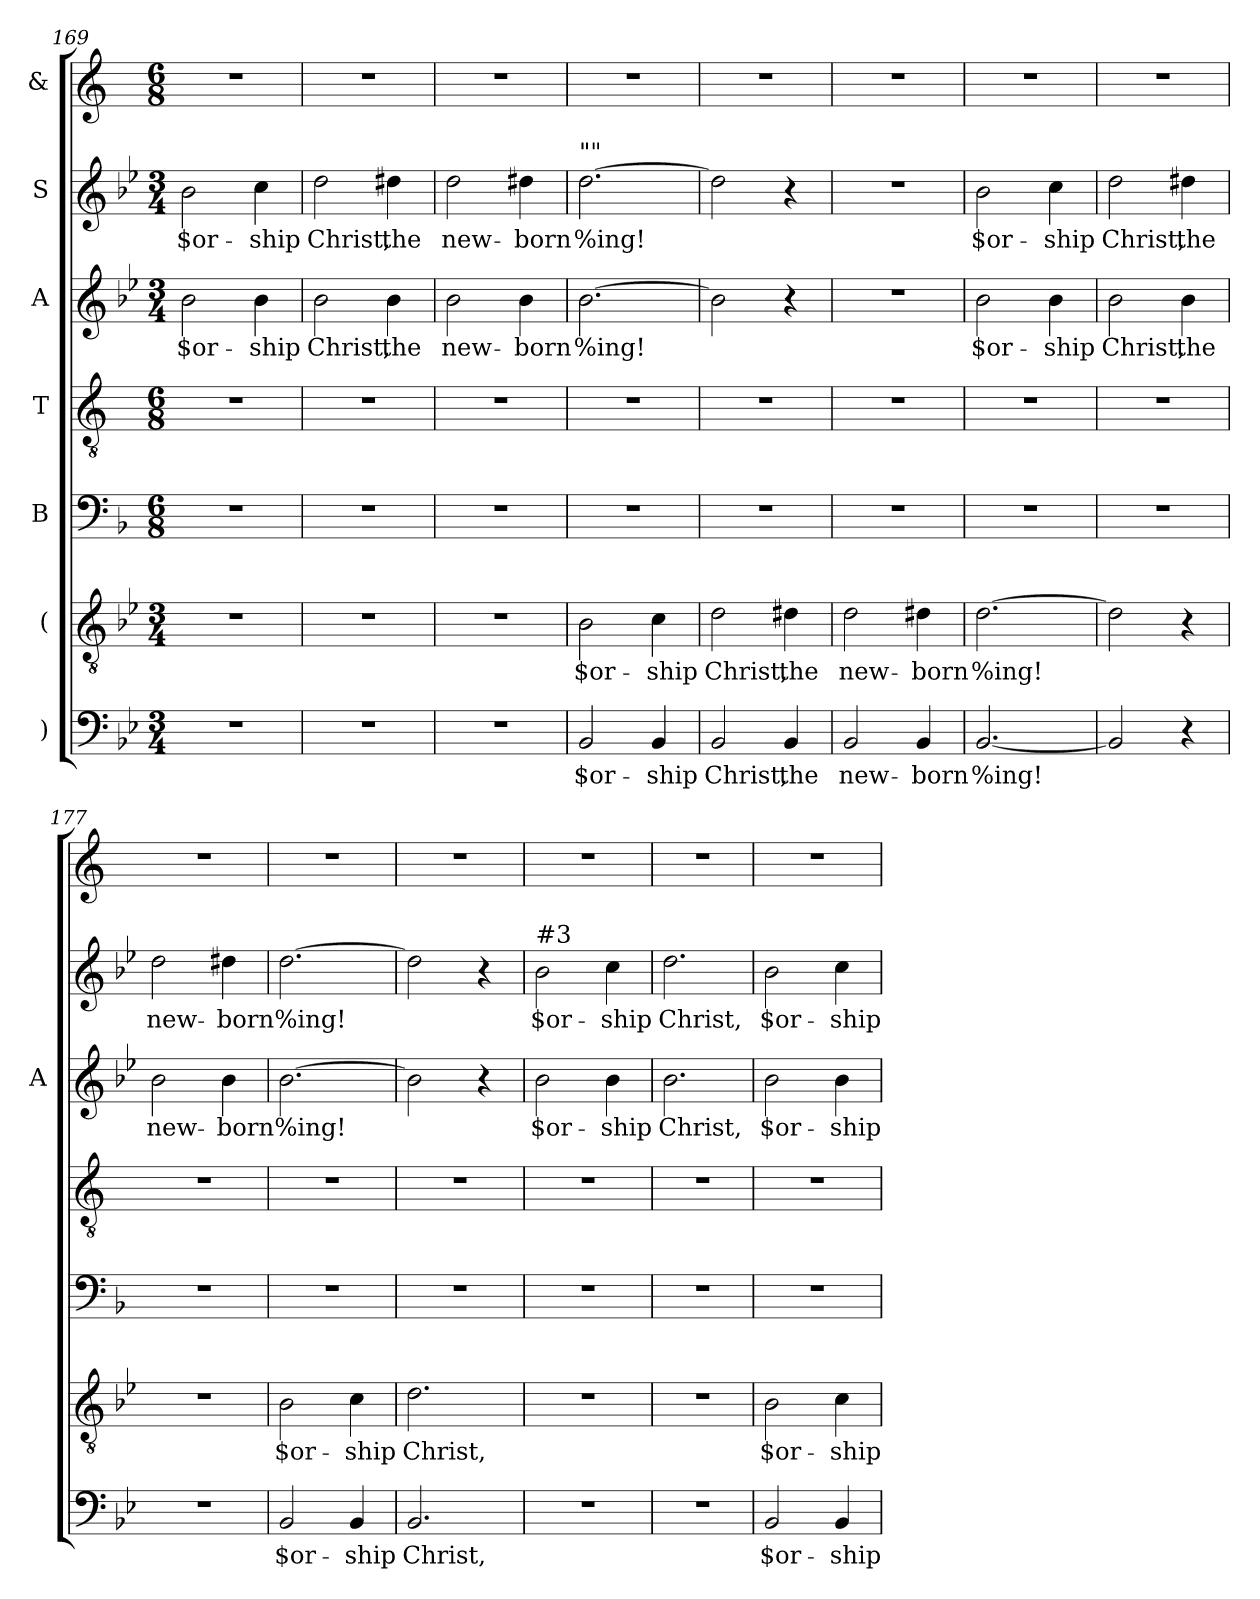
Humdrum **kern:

**kern	**text	**kern	**text	**kern	**kern	**kern	**text	**kern	**text	**kern
*part7	*part7	*part6	*part6	*part5	*part4	*part3	*part3	*part2	*part2	*part1
*staff7	*staff7	*staff6	*staff6	*staff5	*staff4	*staff3	*staff3	*staff2	*staff2	*staff1
*I")	*	*I"(	*	*I"B	*I"T	*I"A	*	*I"S	*	*I"&
*	*	*	*	*	*	*I'A	*	*	*	*
*clefF4	*	*clefGv2	*	*clefF4	*clefGv2	*clefG2	*	*clefG2	*	*clefG2
*ITrd-3c-5	*	*ITrd-3c-5	*	*	*ITrd-3c-5	*ITrd-3c-5	*	*ITrd-3c-5	*	*ITrd-3c-5
*k[b-e-a-]	*	*k[b-e-a-]	*	*k[b-]	*	*k[b-e-a-]	*	*k[b-e-a-]	*	*
*E-:	*	*E-:	*	*F:	*	*E-:	*	*E-:	*	*
*M3/4	*	*M3/4	*	*M6/8	*M6/8	*M3/4	*	*M3/4	*	*M6/8
=169	=169	=169	=169	=169	=169	=169	=169	=169	=169	=169
!LO:N:vis=1	!	!LO:N:vis=1	!	!	!	!	!LO:LY:b:cj	!	!LO:LY:b:cj	!
2.r	.	2.r	.	2.r	2.r	2ee-\	$or-	2ee-\	$or-	2.r
!	!	!	!	!	!	!	!LO:LY:b:cj	!	!LO:LY:b:cj	!
.	.	.	.	.	.	4ee-\	-ship	4ff\	-ship	.
=170	=170	=170	=170	=170	=170	=170	=170	=170	=170	=170
!LO:N:vis=1	!	!LO:N:vis=1	!	!	!	!	!LO:LY:b:cj	!	!LO:LY:b:cj	!
2.r	.	2.r	.	2.r	2.r	2ee-\	Christ,	2gg\	Christ,	2.r
!	!	!	!	!	!	!	!LO:LY:b:cj	!	!LO:LY:b:cj	!
.	.	.	.	.	.	4ee-\	the	4gg#\	the	.
=171	=171	=171	=171	=171	=171	=171	=171	=171	=171	=171
!LO:N:vis=1	!	!LO:N:vis=1	!	!	!	!	!LO:LY:b:cj	!	!LO:LY:b:cj	!
2.r	.	2.r	.	2.r	2.r	2ee-\	new-	2gg\	new-	2.r
!	!	!	!	!	!	!	!LO:LY:b:cj	!	!LO:LY:b:cj	!
.	.	.	.	.	.	4ee-\	-born	4gg#\	-born	.
!!LO:LB:g=z
=172	=172	=172	=172	=172	=172	=172	=172	=172	=172	=172
!	!	!	!	!	!	!	!	!LO:TX:a:t=""	!	!
!	!LO:LY:b:cj	!	!LO:LY:b:cj	!	!	!	!LO:LY:b	!	!LO:LY:b	!
2E-/	$or-	2e-\	$or-	2.r	2.r	[>2.ee-\	%ing!	[>2.gg\	%ing!	2.r
!	!LO:LY:b:cj	!	!LO:LY:b:cj	!	!	!	!	!	!	!
4E-/	-ship	4f\	-ship	.	.	.	.	.	.	.
=173	=173	=173	=173	=173	=173	=173	=173	=173	=173	=173
!	!LO:LY:b:cj	!	!LO:LY:b:cj	!	!	!	!	!	!	!
2E-/	Christ,	2g\	Christ,	2.r	2.r	2ee-\]	.	2gg\]	.	2.r
!	!LO:LY:b:cj	!	!LO:LY:b:cj	!	!	!	!	!	!	!
4E-/	the	4g#\	the	.	.	4r	.	4r	.	.
=174	=174	=174	=174	=174	=174	=174	=174	=174	=174	=174
!	!LO:LY:b:cj	!	!LO:LY:b:cj	!	!	!LO:N:vis=1	!	!LO:N:vis=1	!	!
2E-/	new-	2g\	new-	2.r	2.r	2.r	.	2.r	.	2.r
!	!LO:LY:b:cj	!	!LO:LY:b:cj	!	!	!	!	!	!	!
4E-/	-born	4g#\	-born	.	.	.	.	.	.	.
=175	=175	=175	=175	=175	=175	=175	=175	=175	=175	=175
!	!LO:LY:b	!	!LO:LY:b	!	!	!	!LO:LY:b:cj	!	!LO:LY:b:cj	!
[<2.E-/	%ing!	[>2.g\	%ing!	2.r	2.r	2ee-\	$or-	2ee-\	$or-	2.r
!	!	!	!	!	!	!	!LO:LY:b:cj	!	!LO:LY:b:cj	!
.	.	.	.	.	.	4ee-\	-ship	4ff\	-ship	.
=176	=176	=176	=176	=176	=176	=176	=176	=176	=176	=176
!	!	!	!	!	!	!	!LO:LY:b:cj	!	!LO:LY:b:cj	!
2E-/]	.	2g\]	.	2.r	2.r	2ee-\	Christ,	2gg\	Christ,	2.r
!	!	!	!	!	!	!	!LO:LY:b:cj	!	!LO:LY:b:cj	!
4r	.	4r	.	.	.	4ee-\	the	4gg#\	the	.
=177	=177	=177	=177	=177	=177	=177	=177	=177	=177	=177
!LO:N:vis=1	!	!LO:N:vis=1	!	!	!	!	!LO:LY:b:cj	!	!LO:LY:b:cj	!
2.r	.	2.r	.	2.r	2.r	2ee-\	new-	2gg\	new-	2.r
!	!	!	!	!	!	!	!LO:LY:b:cj	!	!LO:LY:b:cj	!
.	.	.	.	.	.	4ee-\	-born	4gg#\	-born	.
=178	=178	=178	=178	=178	=178	=178	=178	=178	=178	=178
!	!LO:LY:b:cj	!	!LO:LY:b:cj	!	!	!	!LO:LY:b	!	!LO:LY:b	!
2E-/	$or-	2e-\	$or-	2.r	2.r	[>2.ee-\	%ing!	[>2.gg\	%ing!	2.r
!	!LO:LY:b:cj	!	!LO:LY:b:cj	!	!	!	!	!	!	!
4E-/	-ship	4f\	-ship	.	.	.	.	.	.	.
=179	=179	=179	=179	=179	=179	=179	=179	=179	=179	=179
!	!LO:LY:b:cj	!	!LO:LY:b:cj	!	!	!	!	!	!	!
2.E-/	Christ,	2.g\	Christ,	2.r	2.r	2ee-\]	.	2gg\]	.	2.r
.	.	.	.	.	.	4r	.	4r	.	.
!!LO:LB:g=z
=180	=180	=180	=180	=180	=180	=180	=180	=180	=180	=180
!	!	!	!	!	!	!	!	!LO:TX:a:t=#3	!	!
!LO:N:vis=1	!	!LO:N:vis=1	!	!	!	!	!LO:LY:b:cj	!	!LO:LY:b:cj	!
2.r	.	2.r	.	2.r	2.r	2ee-\	$or-	2ee-\	$or-	2.r
!	!	!	!	!	!	!	!LO:LY:b:cj	!	!LO:LY:b:cj	!
.	.	.	.	.	.	4ee-\	-ship	4ff\	-ship	.
=181	=181	=181	=181	=181	=181	=181	=181	=181	=181	=181
!LO:N:vis=1	!	!LO:N:vis=1	!	!	!	!	!LO:LY:b:cj	!	!LO:LY:b:cj	!
2.r	.	2.r	.	2.r	2.r	2.ee-\	Christ,	2.gg\	Christ,	2.r
=182	=182	=182	=182	=182	=182	=182	=182	=182	=182	=182
!	!LO:LY:b:cj	!	!LO:LY:b:cj	!	!	!	!LO:LY:b:cj	!	!LO:LY:b:cj	!
2E-/	$or-	2e-\	$or-	2.r	2.r	2ee-\	$or-	2ee-\	$or-	2.r
!	!LO:LY:b:cj	!	!LO:LY:b:cj	!	!	!	!LO:LY:b:cj	!	!LO:LY:b:cj	!
4E-/	-ship	4f\	-ship	.	.	4ee-\	-ship	4ff\	-ship	.
=	=	=	=	=	=	=	=	=	=	=
*-	*-	*-	*-	*-	*-	*-	*-	*-	*-	*-
